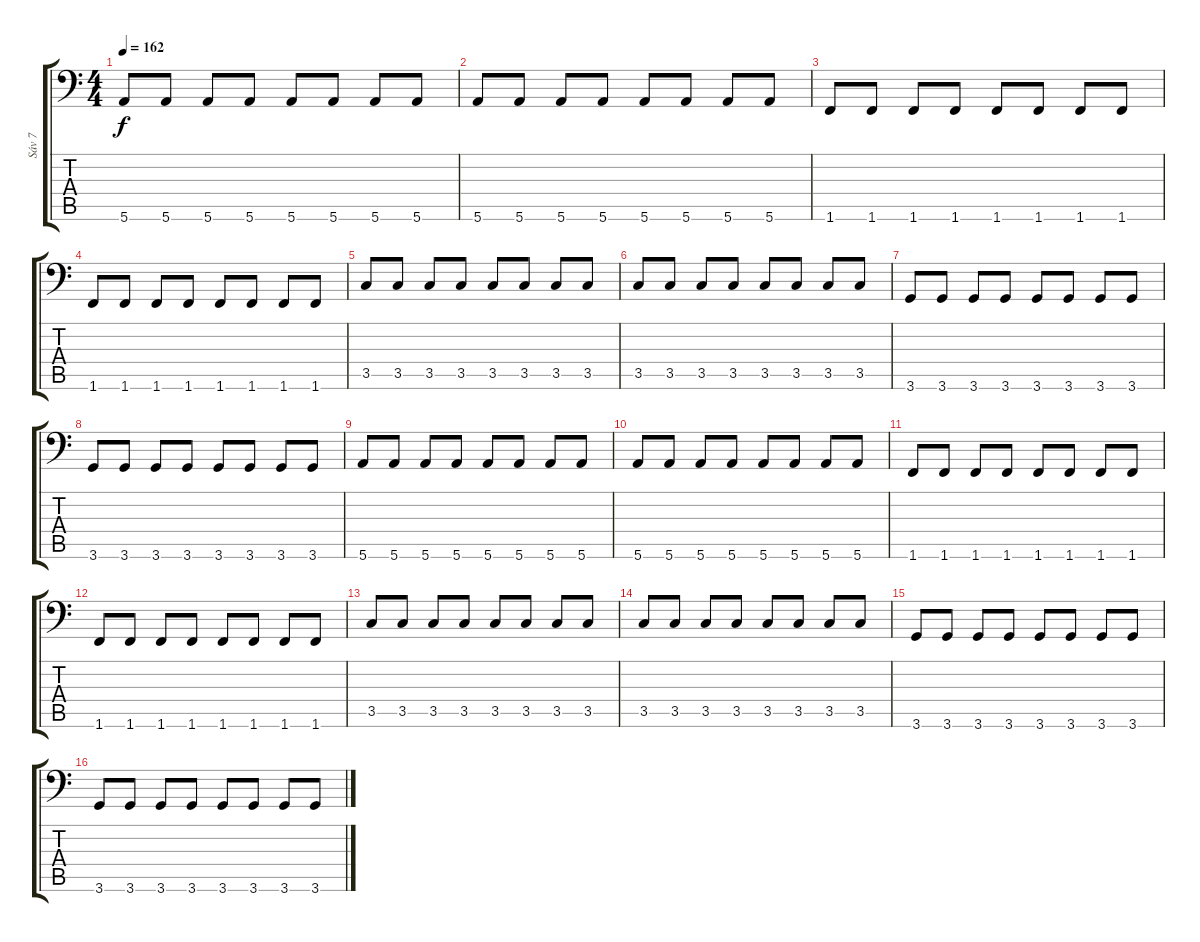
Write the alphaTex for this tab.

\track ("Sáv 7" "Sáv 7") {instrument electricbassfinger}
\staff {score tabs}
\tuning (E3 B2 G2 D2 A1 E1) {hide}
\ts (4 4)
\tempo 162
\clef f4
\ks c
5.6.8{dy f} 5.6.8 5.6.8 5.6.8 5.6.8 5.6.8 5.6.8 5.6.8 |
5.6.8 5.6.8 5.6.8 5.6.8 5.6.8 5.6.8 5.6.8 5.6.8 |
1.6.8 1.6.8 1.6.8 1.6.8 1.6.8 1.6.8 1.6.8 1.6.8 |
1.6.8 1.6.8 1.6.8 1.6.8 1.6.8 1.6.8 1.6.8 1.6.8 |
3.5.8 3.5.8 3.5.8 3.5.8 3.5.8 3.5.8 3.5.8 3.5.8 |
3.5.8 3.5.8 3.5.8 3.5.8 3.5.8 3.5.8 3.5.8 3.5.8 |
3.6.8 3.6.8 3.6.8 3.6.8 3.6.8 3.6.8 3.6.8 3.6.8 |
3.6.8 3.6.8 3.6.8 3.6.8 3.6.8 3.6.8 3.6.8 3.6.8 |
5.6.8 5.6.8 5.6.8 5.6.8 5.6.8 5.6.8 5.6.8 5.6.8 |
5.6.8 5.6.8 5.6.8 5.6.8 5.6.8 5.6.8 5.6.8 5.6.8 |
1.6.8 1.6.8 1.6.8 1.6.8 1.6.8 1.6.8 1.6.8 1.6.8 |
1.6.8 1.6.8 1.6.8 1.6.8 1.6.8 1.6.8 1.6.8 1.6.8 |
3.5.8 3.5.8 3.5.8 3.5.8 3.5.8 3.5.8 3.5.8 3.5.8 |
3.5.8 3.5.8 3.5.8 3.5.8 3.5.8 3.5.8 3.5.8 3.5.8 |
3.6.8 3.6.8 3.6.8 3.6.8 3.6.8 3.6.8 3.6.8 3.6.8 |
3.6.8 3.6.8 3.6.8 3.6.8 3.6.8 3.6.8 3.6.8 3.6.8
